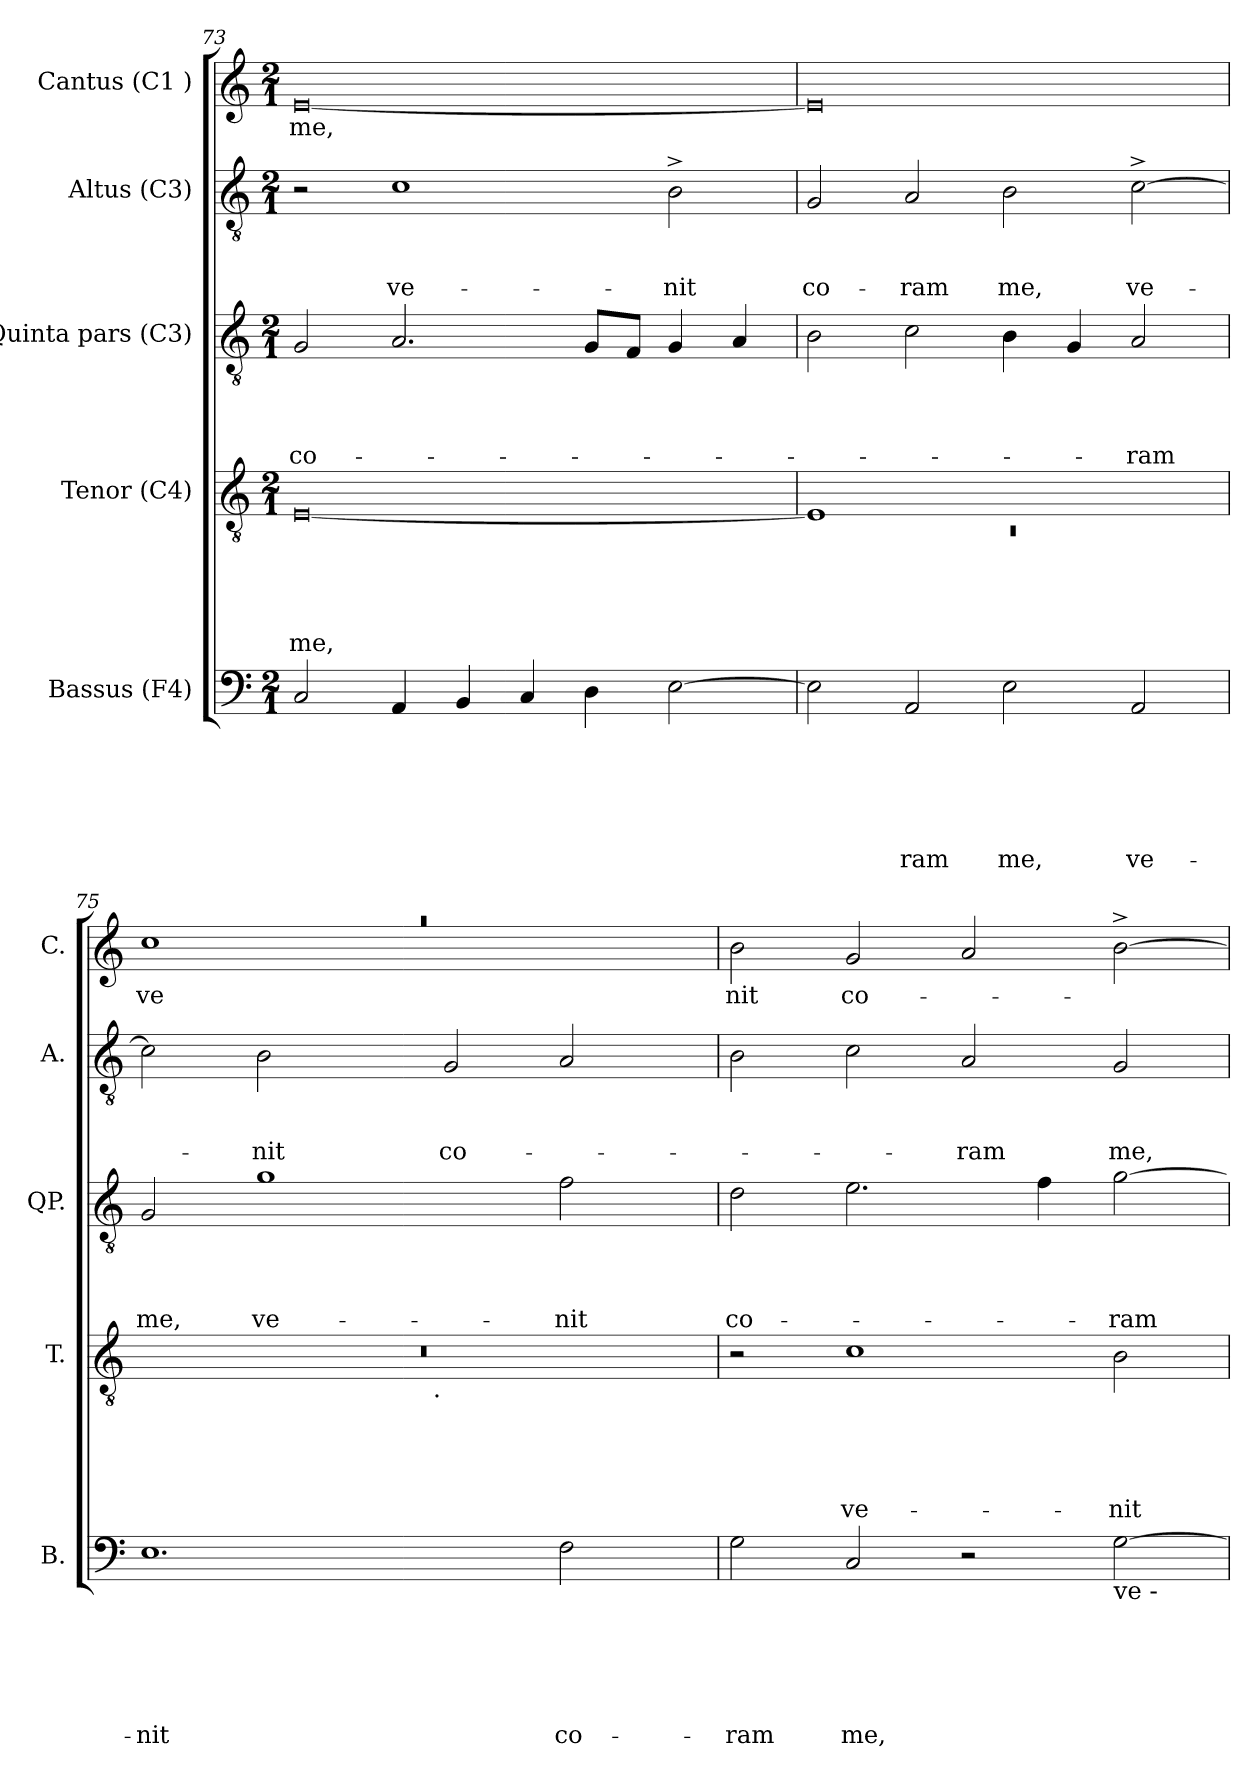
**kern	**text	**text	**text	**text	**text	**text	**kern	**text	**text	**text	**text	**text	**kern	**text	**text	**text	**text	**kern	**text	**text	**text	**kern	**text
*part5	*part5	*part5	*part5	*part5	*part5	*part5	*part4	*part4	*part4	*part4	*part4	*part4	*part3	*part3	*part3	*part3	*part3	*part2	*part2	*part2	*part2	*part1	*part1
*staff5	*staff5	*staff5	*staff5	*staff5	*staff5	*staff5	*staff4	*staff4	*staff4	*staff4	*staff4	*staff4	*staff3	*staff3	*staff3	*staff3	*staff3	*staff2	*staff2	*staff2	*staff2	*staff1	*staff1
*I"Bassus (F4)	*	*	*	*	*	*	*I"Tenor (C4)	*	*	*	*	*	*I"Quinta pars (C3)	*	*	*	*	*I"Altus (C3)	*	*	*	*I"Cantus (C1 )	*
*I'B.	*	*	*	*	*	*	*I'T.	*	*	*	*	*	*I'QP.	*	*	*	*	*I'A.	*	*	*	*I'C.	*
!!LO:PB:g=z
*clefF4	*	*	*	*	*	*	*clefGv2	*	*	*	*	*	*clefGv2	*	*	*	*	*clefGv2	*	*	*	*clefG2	*
*k[]	*	*	*	*	*	*	*k[]	*	*	*	*	*	*k[]	*	*	*	*	*k[]	*	*	*	*k[]	*
*C:	*	*	*	*	*	*	*C:	*	*	*	*	*	*C:	*	*	*	*	*C:	*	*	*	*C:	*
*M2/1	*	*	*	*	*	*	*M2/1	*	*	*	*	*	*M2/1	*	*	*	*	*M2/1	*	*	*	*M2/1	*
=73	=73	=73	=73	=73	=73	=73	=73	=73	=73	=73	=73	=73	=73	=73	=73	=73	=73	=73	=73	=73	=73	=73	=73
!	!	!	!	!	!	!	!	!	!	!	!	!LO:LY:b	!	!	!	!	!LO:LY:b	!	!	!	!	!	!LO:LY:b
2C/	.	.	.	.	.	.	[<0E	.	.	.	.	me,	2G/	.	.	.	co-	2r	.	.	.	[<0e	me,
!	!	!	!	!	!	!	!	!	!	!	!	!	!	!	!	!	!	!	!	!	!LO:LY:b	!	!
4AA/	.	.	.	.	.	.	.	.	.	.	.	.	2.A/	.	.	.	.	1c	.	.	ve-	.	.
4BB/	.	.	.	.	.	.	.	.	.	.	.	.	.	.	.	.	.	.	.	.	.	.	.
4C/	.	.	.	.	.	.	.	.	.	.	.	.	.	.	.	.	.	.	.	.	.	.	.
4D\	.	.	.	.	.	.	.	.	.	.	.	.	8G/L	.	.	.	.	.	.	.	.	.	.
.	.	.	.	.	.	.	.	.	.	.	.	.	8F/J	.	.	.	.	.	.	.	.	.	.
!	!	!	!	!	!	!	!	!	!	!	!	!	!	!	!	!	!	!	!	!	!LO:LY:b	!	!
[>2E\	.	.	.	.	.	.	.	.	.	.	.	.	4G/	.	.	.	.	2B^>\	.	.	-nit	.	.
.	.	.	.	.	.	.	.	.	.	.	.	.	4A/	.	.	.	.	.	.	.	.	.	.
=74	=74	=74	=74	=74	=74	=74	=74	=74	=74	=74	=74	=74	=74	=74	=74	=74	=74	=74	=74	=74	=74	=74	=74
*	*	*	*	*	*	*	*^	*	*	*	*	*	*	*	*	*	*	*	*	*	*	*	*
!	!	!	!	!	!	!	!	!LO:N:vis=1	!	!	!	!	!	!	!	!	!	!	!	!	!	!LO:LY:b	!	!
2E\]	.	.	.	.	.	.	1E]	0rC	.	.	.	.	.	2B\	.	.	.	.	2G/	.	.	co-	0e]	.
!	!	!	!	!	!	!LO:LY:b	!	!	!	!	!	!	!	!	!	!	!	!	!	!	!	!LO:LY:b	!	!
2AA/	.	.	.	.	.	-ram	.	.	.	.	.	.	.	2c\	.	.	.	.	2A/	.	.	-ram	.	.
!	!	!	!	!	!	!LO:LY:b	!	!	!	!	!	!	!	!	!	!	!	!	!	!	!	!LO:LY:b	!	!
2E\	.	.	.	.	.	me,	1ryy	.	.	.	.	.	.	4B\	.	.	.	.	2B\	.	.	me,	.	.
.	.	.	.	.	.	.	.	.	.	.	.	.	.	4G/	.	.	.	.	.	.	.	.	.	.
!	!	!	!	!	!	!LO:LY:b	!	!	!	!	!	!	!	!	!	!	!	!LO:LY:b	!	!	!	!LO:LY:b	!	!
2AA/	.	.	.	.	.	ve-	.	.	.	.	.	.	.	2A/	.	.	.	-ram	[>2c^>\	.	.	ve-	.	.
=75	=75	=75	=75	=75	=75	=75	=75	=75	=75	=75	=75	=75	=75	=75	=75	=75	=75	=75	=75	=75	=75	=75	=75	=75
!	!	!	!	!	!	!LO:LY:b	!	!	!	!	!	!	!	!	!	!	!	!LO:LY:b	!	!	!	!	!LO:N:vis=1	!LO:LY:b
*	*	*	*	*	*	*	*	*	*	*	*	*	*	*	*	*	*	*	*	*	*	*	*^	*
1.E	.	.	.	.	.	-nit	0r	3%2ryy	.	.	.	.	.	2G/	.	.	.	me,	2c\]	.	.	.	0raa	1cc	ve-
!	!	!	!	!	!	!	!	!	!	!	!	!	!	!	!	!	!	!LO:LY:b	!	!	!	!LO:LY:b	!	!	!
.	.	.	.	.	.	.	.	.	.	.	.	.	.	1g	.	.	.	ve-	2B\	.	.	-nit	.	.	.
.	.	.	.	.	.	.	.	6ryy	.	.	.	.	.	.	.	.	.	.	.	.	.	.	.	.	.
.	.	.	.	.	.	.	.	12...ryy	.	.	.	.	.	.	.	.	.	.	.	.	.	.	.	.	.
!	!	!	!	!	!	!	!	!LO:TX:b:t=.	!	!	!	!	!	!	!	!	!	!	!	!	!	!	!	!	!
.	.	.	.	.	.	.	.	3%2ryy	.	.	.	.	.	.	.	.	.	.	.	.	.	.	.	.	.
!	!	!	!	!	!	!	!	!	!	!	!	!	!	!	!	!	!	!	!	!	!	!LO:LY:b	!	!	!
.	.	.	.	.	.	.	.	.	.	.	.	.	.	.	.	.	.	.	2G/	.	.	co-	.	1ryy	.
!	!	!	!	!	!	!LO:LY:b	!	!	!	!	!	!	!	!	!	!	!	!LO:LY:b	!	!	!	!	!	!	!
2F\	.	.	.	.	.	co-	.	.	.	.	.	.	.	2f\	.	.	.	-nit	2A/	.	.	.	.	.	.
.	.	.	.	.	.	.	.	3ryy	.	.	.	.	.	.	.	.	.	.	.	.	.	.	.	.	.
.	.	.	.	.	.	.	.	96ryy	.	.	.	.	.	.	.	.	.	.	.	.	.	.	.	.	.
=76	=76	=76	=76	=76	=76	=76	=76	=76	=76	=76	=76	=76	=76	=76	=76	=76	=76	=76	=76	=76	=76	=76	=76	=76	=76
!	!	!	!	!	!	!LO:LY:b	!	!	!	!	!	!	!	!	!	!	!	!LO:LY:b	!	!	!	!	!	!	!LO:LY:b
*	*	*	*	*	*	*	*v	*v	*	*	*	*	*	*	*	*	*	*	*	*	*	*	*v	*v	*
2G\	.	.	.	.	.	-ram	2r	.	.	.	.	.	2d\	.	.	.	co-	2B\	.	.	.	2b\	-nit
!	!	!	!	!	!	!LO:LY:b	!	!	!	!	!	!LO:LY:b	!	!	!	!	!	!	!	!	!	!	!LO:LY:b
2C/	.	.	.	.	.	me,	1c	.	.	.	.	ve-	2.e\	.	.	.	.	2c\	.	.	.	2g/	co-
!	!	!	!	!	!	!	!	!	!	!	!	!	!	!	!	!	!	!	!	!	!LO:LY:b	!	!
2r	.	.	.	.	.	.	.	.	.	.	.	.	.	.	.	.	.	2A/	.	.	-ram	2a/	.
.	.	.	.	.	.	.	.	.	.	.	.	.	4f\	.	.	.	.	.	.	.	.	.	.
!LO:TX:b:t=ve -	!	!	!	!	!	!	!	!	!	!	!	!	!	!	!	!	!	!	!	!	!	!	!
!	!	!	!	!	!	!	!	!	!	!	!	!LO:LY:b	!	!	!	!	!LO:LY:b	!	!	!	!LO:LY:b	!	!
[<2G\	.	.	.	.	.	.	2B\	.	.	.	.	-nit	[<2g\	.	.	.	-ram	2G/	.	.	me,	[<2b^>\	.
=	=	=	=	=	=	=	=	=	=	=	=	=	=	=	=	=	=	=	=	=	=	=	=
*-	*-	*-	*-	*-	*-	*-	*-	*-	*-	*-	*-	*-	*-	*-	*-	*-	*-	*-	*-	*-	*-	*-	*-
